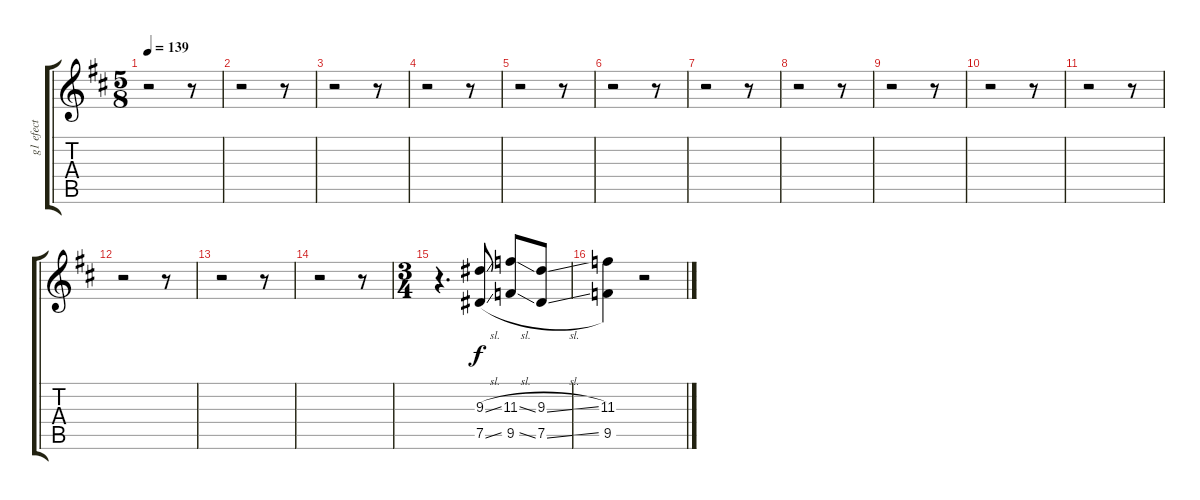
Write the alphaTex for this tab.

\track ("g1 efect" "g1 efect") {instrument electricguitarjazz}
\staff {score tabs}
\tuning (Eb4 Bb3 Gb3 Db3 Ab2 Eb2) {hide}
\ts (5 8)
\tempo 139
\clef g2
\ks d
r.2{dy f} r.8 |
r.2 r.8 |
r.2 r.8 |
r.2 r.8 |
r.2 r.8 |
r.2 r.8 |
r.2 r.8 |
r.2 r.8 |
r.2 r.8 |
r.2 r.8 |
r.2 r.8 |
r.2 r.8 |
r.2 r.8 |
r.2 r.8 |
\ts (3 4)
r.4{d} (9.3{sl} 7.5{sl}).8 (11.3{sl} 9.5{sl}).8 (9.3{sl} 7.5{sl}).8 |
(11.3 9.5).4 r.2
